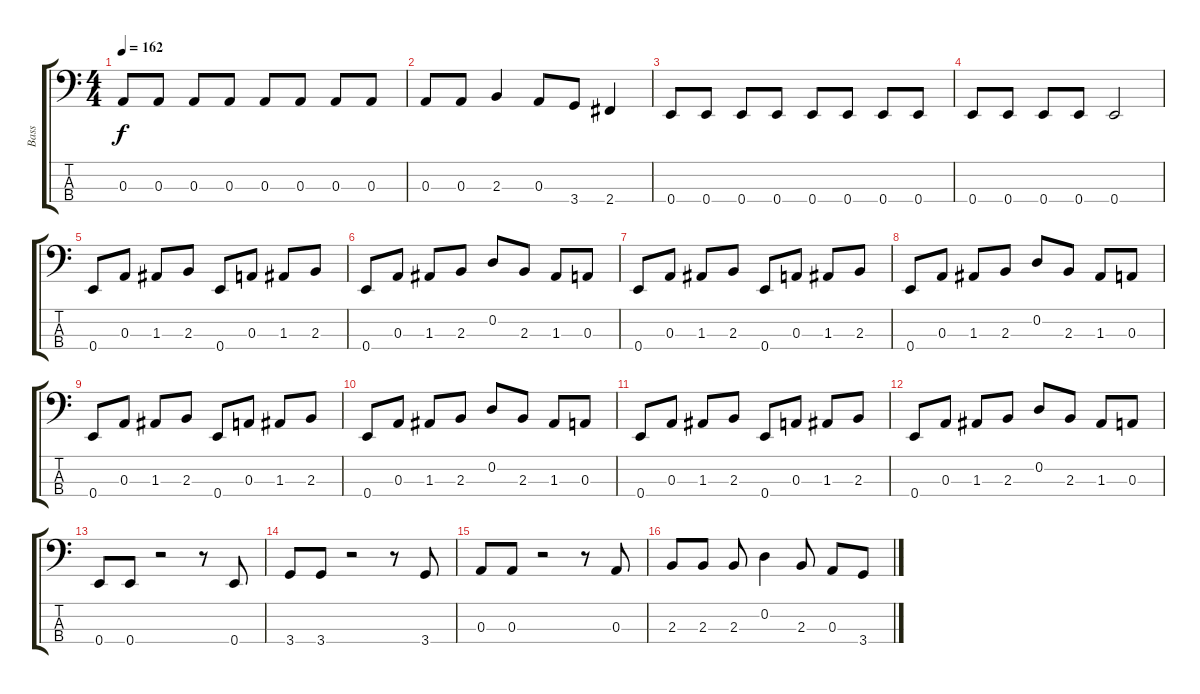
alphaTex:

\track ("Bass" "Bass") {instrument electricbassfinger}
\staff {score tabs}
\tuning (G2 D2 A1 E1) {hide}
\ts (4 4)
\tempo 162
\clef f4
\ks c
0.3.8{dy f} 0.3.8 0.3.8 0.3.8 0.3.8 0.3.8 0.3.8 0.3.8 |
0.3.8 0.3.8 2.3.4 0.3.8 3.4.8 2.4.4 |
0.4.8 0.4.8 0.4.8 0.4.8 0.4.8 0.4.8 0.4.8 0.4.8 |
0.4.8 0.4.8 0.4.8 0.4.8 0.4.2 |
0.4.8 0.3.8 1.3.8 2.3.8 0.4.8 0.3.8 1.3.8 2.3.8 |
0.4.8 0.3.8 1.3.8 2.3.8 0.2.8 2.3.8 1.3.8 0.3.8 |
0.4.8 0.3.8 1.3.8 2.3.8 0.4.8 0.3.8 1.3.8 2.3.8 |
0.4.8 0.3.8 1.3.8 2.3.8 0.2.8 2.3.8 1.3.8 0.3.8 |
0.4.8 0.3.8 1.3.8 2.3.8 0.4.8 0.3.8 1.3.8 2.3.8 |
0.4.8 0.3.8 1.3.8 2.3.8 0.2.8 2.3.8 1.3.8 0.3.8 |
0.4.8 0.3.8 1.3.8 2.3.8 0.4.8 0.3.8 1.3.8 2.3.8 |
0.4.8 0.3.8 1.3.8 2.3.8 0.2.8 2.3.8 1.3.8 0.3.8 |
0.4.8 0.4.8 r.2 r.8 0.4.8 |
3.4.8 3.4.8 r.2 r.8 3.4.8 |
0.3.8 0.3.8 r.2 r.8 0.3.8 |
2.3.8 2.3.8 2.3.8 0.2.4 2.3.8 0.3.8 3.4.8
